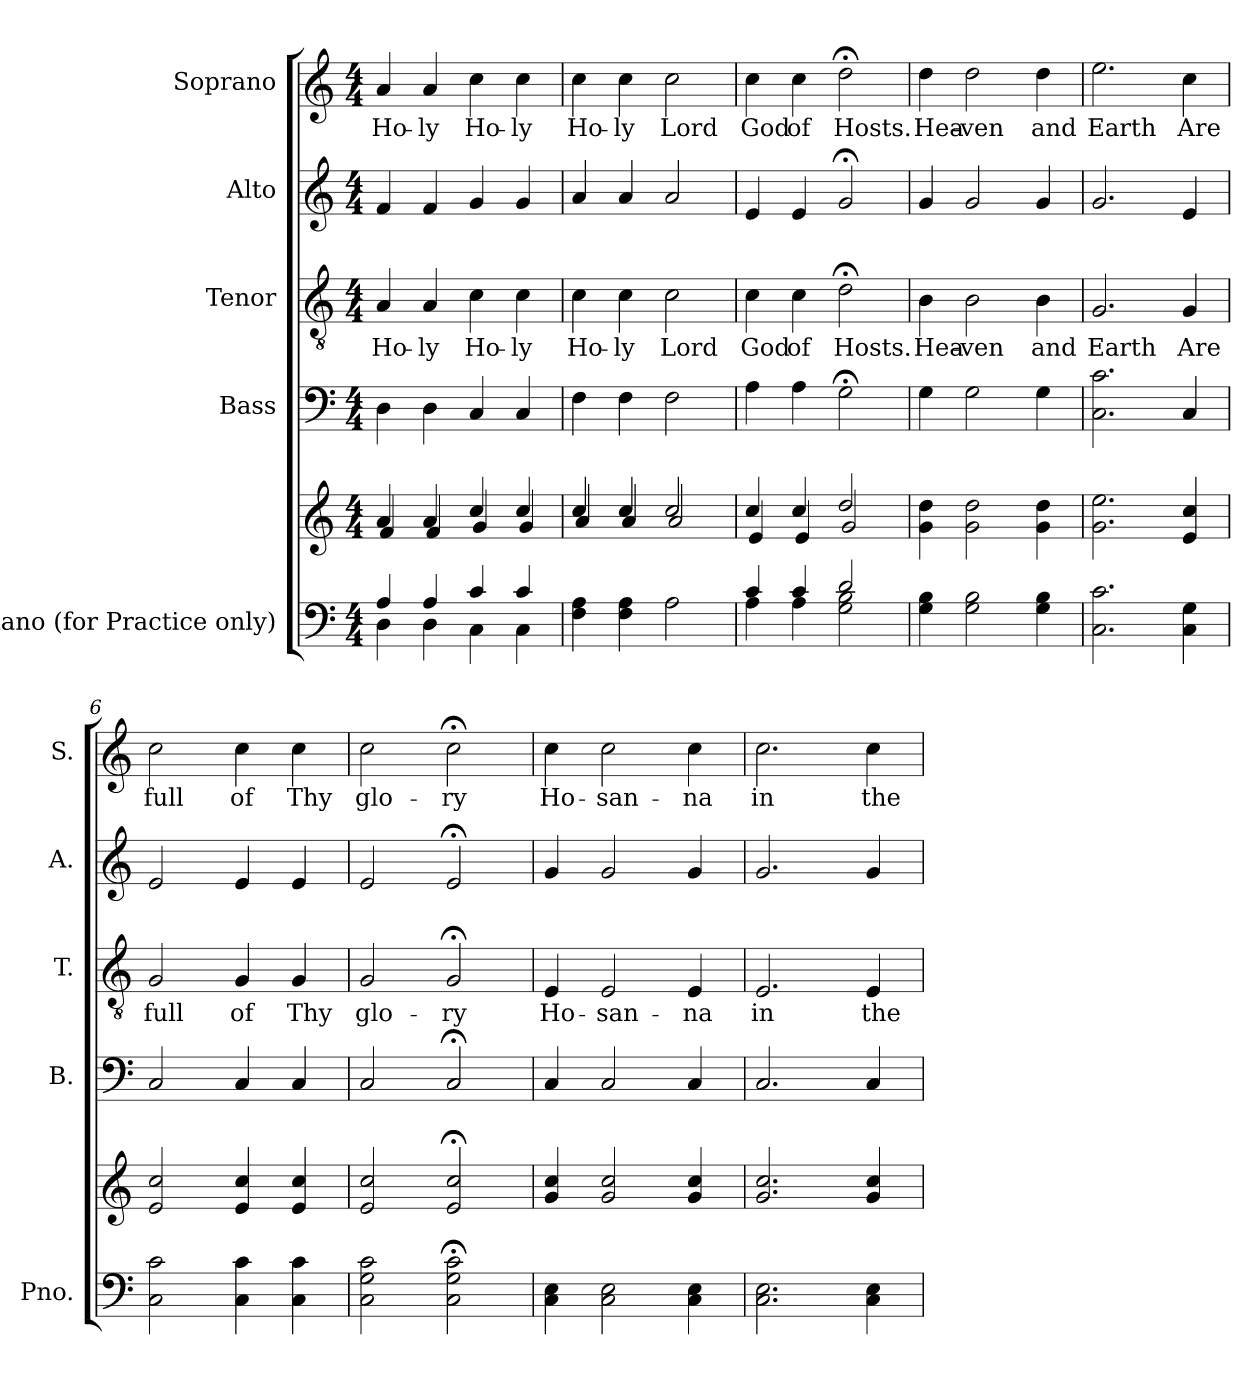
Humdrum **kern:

**kern	**kern	**kern	**kern	**text	**kern	**kern	**text
*part5	*part5	*part4	*part3	*part3	*part2	*part1	*part1
*staff6	*staff5	*staff4	*staff3	*staff3	*staff2	*staff1	*staff1
*I"Piano (for  Practice only)	*	*I"Bass	*I"Tenor	*	*I"Alto	*I"Soprano	*
*I'Pno.	*	*I'B.	*I'T.	*	*I'A.	*I'S.	*
*clefF4	*clefG2	*clefF4	*clefGv2	*	*clefG2	*clefG2	*
*k[]	*k[]	*k[]	*k[]	*	*k[]	*k[]	*
*M4/4	*M4/4	*M4/4	*M4/4	*	*M4/4	*M4/4	*
=1	=1	=1	=1	=1	=1	=1	=1
*^	*^	*	*	*	*	*	*
!	!	!	!	!	!	!LO:LY:b	!	!	!LO:LY:b
4A/	4D\	4a/	4f/	4D\	4A/	Ho-	4f/	4a/	Ho-
!	!	!	!	!	!	!LO:LY:b	!	!	!LO:LY:b
4A/	4D\	4a/	4f/	4D\	4A/	-ly	4f/	4a/	-ly
!	!	!	!	!	!	!LO:LY:b	!	!	!LO:LY:b
4c/	4C\	4cc/	4g/	4C/	4c\	Ho-	4g/	4cc\	Ho-
!	!	!	!	!	!	!LO:LY:b	!	!	!LO:LY:b
4c/	4C\	4cc/	4g/	4C/	4c\	-ly	4g/	4cc\	-ly
=2	=2	=2	=2	=2	=2	=2	=2	=2	=2
!	!	!	!	!	!	!LO:LY:b	!	!	!LO:LY:b
*v	*v	*	*	*	*	*	*	*	*
4F\ 4A\	4cc/	4a/	4F\	4c\	Ho-	4a/	4cc\	Ho-
!	!	!	!	!	!LO:LY:b	!	!	!LO:LY:b
4F\ 4A\	4cc/	4a/	4F\	4c\	-ly	4a/	4cc\	-ly
!	!	!	!	!	!LO:LY:b	!	!	!LO:LY:b
2A\	2cc/	2a/	2F\	2c\	Lord	2a/	2cc\	Lord
=3	=3	=3	=3	=3	=3	=3	=3	=3
*^	*	*	*	*	*	*	*	*
!	!	!	!	!	!	!LO:LY:b	!	!	!LO:LY:b
4c/	4A\	4cc/	4e/	4A\	4c\	God	4e/	4cc\	God
!	!	!	!	!	!	!LO:LY:b	!	!	!LO:LY:b
4c/	4A\	4cc/	4e/	4A\	4c\	of	4e/	4cc\	of
!	!	!	!	!	!	!LO:LY:b	!	!	!LO:LY:b
2d/	2G\ 2B\	2dd/	2g/	2G;<\	2d;<\	Hosts.	2g;</	2dd;<\	Hosts.
=4	=4	=4	=4	=4	=4	=4	=4	=4	=4
!	!	!	!	!	!	!LO:LY:b	!	!	!LO:LY:b
*v	*v	*	*	*	*	*	*	*	*
*	*v	*v	*	*	*	*	*	*
4G\ 4B\	4g\ 4dd\	4G\	4B\	Hea-	4g/	4dd\	Hea-
!	!	!	!	!LO:LY:b	!	!	!LO:LY:b
2G\ 2B\	2g\ 2dd\	2G\	2B\	-ven	2g/	2dd\	-ven
!	!	!	!	!LO:LY:b	!	!	!LO:LY:b
4G\ 4B\	4g\ 4dd\	4G\	4B\	and	4g/	4dd\	and
=5	=5	=5	=5	=5	=5	=5	=5
!	!	!	!	!LO:LY:b	!	!	!LO:LY:b
2.C\ 2.c\	2.g\ 2.ee\	2.C\ 2.c\	2.G/	-Earth	2.g/	2.ee\	-Earth
!	!	!	!	!LO:LY:b	!	!	!LO:LY:b
4C\ 4G\	4e/ 4cc/	4C/	4G/	Are	4e/	4cc\	Are
!!LO:LB:g=z
=6	=6	=6	=6	=6	=6	=6	=6
!	!	!	!	!LO:LY:b	!	!	!LO:LY:b
2C\ 2c\	2e/ 2cc/	2C/	2G/	full	2e/	2cc\	full
!	!	!	!	!LO:LY:b	!	!	!LO:LY:b
4C\ 4c\	4e/ 4cc/	4C/	4G/	of	4e/	4cc\	of
!	!	!	!	!LO:LY:b	!	!	!LO:LY:b
4C\ 4c\	4e/ 4cc/	4C/	4G/	Thy	4e/	4cc\	Thy
=7	=7	=7	=7	=7	=7	=7	=7
!	!	!	!	!LO:LY:b	!	!	!LO:LY:b
2C\ 2G\ 2c\	2e/ 2cc/	2C/	2G/	glo-	2e/	2cc\	glo-
!	!	!	!	!LO:LY:b	!	!	!LO:LY:b
2C\;< 2G\;< 2c\;<	2e/;< 2cc/;<	2C;</	2G;</	-ry	2e;</	2cc;<\	-ry
=8	=8	=8	=8	=8	=8	=8	=8
!	!	!	!	!LO:LY:b	!	!	!LO:LY:b
4C\ 4E\	4g/ 4cc/	4C/	4E/	Ho-	4g/	4cc\	Ho-
!	!	!	!	!LO:LY:b	!	!	!LO:LY:b
2C\ 2E\	2g/ 2cc/	2C/	2E/	-san-	2g/	2cc\	-san-
!	!	!	!	!LO:LY:b	!	!	!LO:LY:b
4C\ 4E\	4g/ 4cc/	4C/	4E/	-na	4g/	4cc\	-na
=9	=9	=9	=9	=9	=9	=9	=9
!	!	!	!	!LO:LY:b	!	!	!LO:LY:b
2.C\ 2.E\	2.g/ 2.cc/	2.C/	2.E/	in	2.g/	2.cc\	in
!	!	!	!	!LO:LY:b	!	!	!LO:LY:b
4C\ 4E\	4g/ 4cc/	4C/	4E/	the	4g/	4cc\	the
=	=	=	=	=	=	=	=
*-	*-	*-	*-	*-	*-	*-	*-
